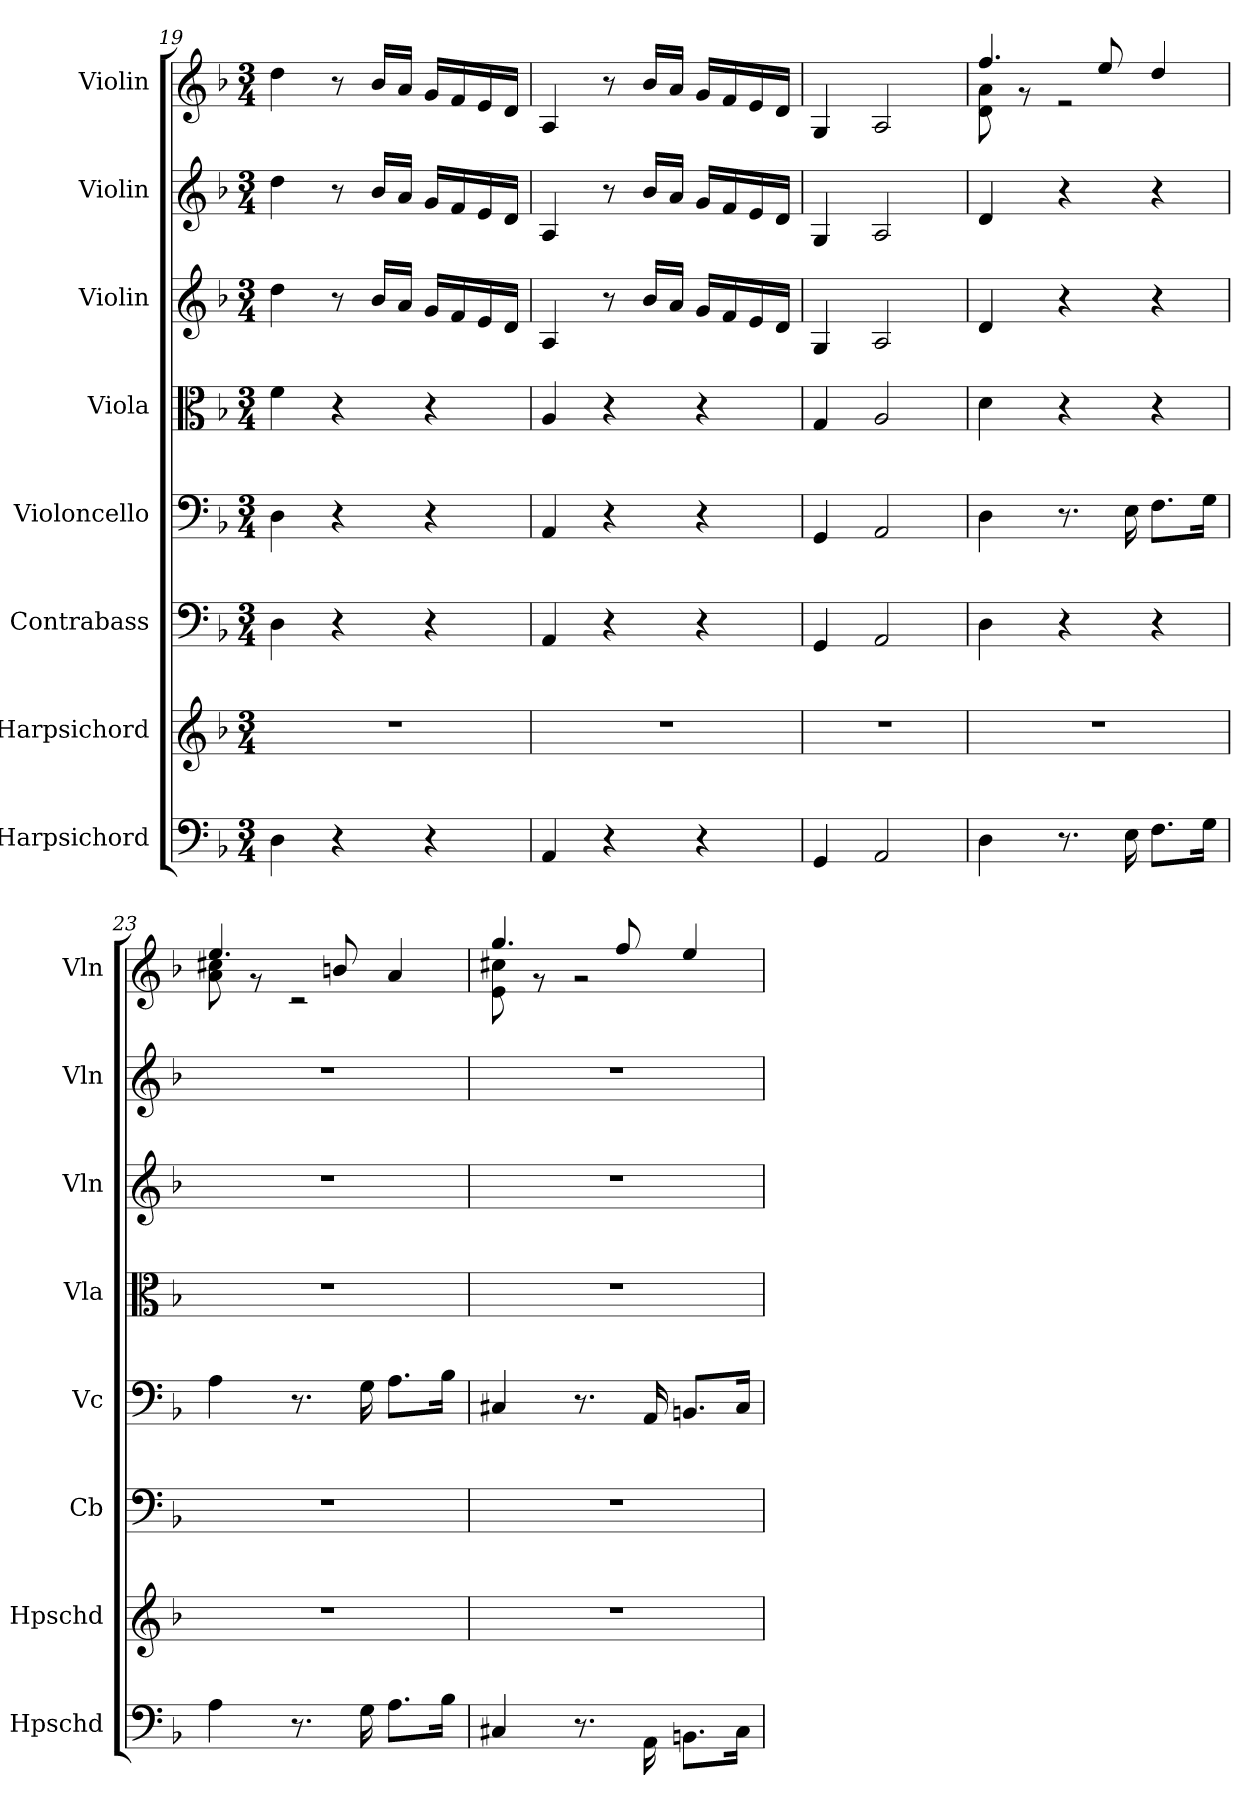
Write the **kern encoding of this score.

**kern	**kern	**kern	**kern	**kern	**kern	**kern	**kern
*part8	*part7	*part6	*part5	*part4	*part3	*part2	*part1
*staff8	*staff7	*staff6	*staff5	*staff4	*staff3	*staff2	*staff1
*I"Harpsichord	*I"Harpsichord	*I"Contrabass	*I"Violoncello	*I"Viola	*I"Violin	*I"Violin	*I"Violin
*I'Hpschd	*I'Hpschd	*I'Cb	*I'Vc	*I'Vla	*I'Vln	*I'Vln	*I'Vln
*clefF4	*clefG2	*clefF4	*clefF4	*clefC3	*clefG2	*clefG2	*clefG2
*k[b-]	*k[b-]	*k[b-]	*k[b-]	*k[b-]	*k[b-]	*k[b-]	*k[b-]
*M3/4	*M3/4	*M3/4	*M3/4	*M3/4	*M3/4	*M3/4	*M3/4
=19	=19	=19	=19	=19	=19	=19	=19
4D\	2.r	4D\	4D\	4f\	4dd\	4dd\	4dd\
4r	.	4r	4r	4r	8r	8r	8r
.	.	.	.	.	16b-/LL	16b-/LL	16b-/LL
.	.	.	.	.	16a/JJ	16a/JJ	16a/JJ
4r	.	4r	4r	4r	16g/LL	16g/LL	16g/LL
.	.	.	.	.	16f/	16f/	16f/
.	.	.	.	.	16e/	16e/	16e/
.	.	.	.	.	16d/JJ	16d/JJ	16d/JJ
=20	=20	=20	=20	=20	=20	=20	=20
4AA/	2.r	4AA/	4AA/	4A/	4A/	4A/	4A/
4r	.	4r	4r	4r	8r	8r	8r
.	.	.	.	.	16b-/LL	16b-/LL	16b-/LL
.	.	.	.	.	16a/JJ	16a/JJ	16a/JJ
4r	.	4r	4r	4r	16g/LL	16g/LL	16g/LL
.	.	.	.	.	16f/	16f/	16f/
.	.	.	.	.	16e/	16e/	16e/
.	.	.	.	.	16d/JJ	16d/JJ	16d/JJ
=21	=21	=21	=21	=21	=21	=21	=21
4GG/	2.r	4GG/	4GG/	4G/	4G/	4G/	4G/
2AA/	.	2AA/	2AA/	2A/	2A/	2A/	2A/
=22	=22	=22	=22	=22	=22	=22	=22
*	*	*	*	*	*	*	*^
4D\	2.r	4D\	4D\	4d\	4d/	4d/	4.ff/	8d\ 8a\
.	.	.	.	.	.	.	.	8r
8.r	.	4r	8.r	4r	4r	4r	.	2r
.	.	.	.	.	.	.	8ee/	.
16E\	.	.	16E\	.	.	.	.	.
8.F\L	.	4r	8.F\L	4r	4r	4r	4dd/	.
16G\Jk	.	.	16G\Jk	.	.	.	.	.
=23	=23	=23	=23	=23	=23	=23	=23	=23
4A\	2.r	2.r	4A\	2.r	2.r	2.r	4.ee/	8a\ 8cc#X\
.	.	.	.	.	.	.	.	8r
8.r	.	.	8.r	.	.	.	.	2r
.	.	.	.	.	.	.	8bn/	.
16G\	.	.	16G\	.	.	.	.	.
8.A\L	.	.	8.A\L	.	.	.	4a/	.
16B-\Jk	.	.	16B-\Jk	.	.	.	.	.
=24	=24	=24	=24	=24	=24	=24	=24	=24
4C#X/	2.r	2.r	4C#X/	2.r	2.r	2.r	4.gg/	8e\ 8cc#X\
.	.	.	.	.	.	.	.	8r
8.r	.	.	8.r	.	.	.	.	2r
.	.	.	.	.	.	.	8ff/	.
16AA\	.	.	16AA/	.	.	.	.	.
8.BBn\L	.	.	8.BBn/L	.	.	.	4ee/	.
16C#\Jk	.	.	16C#/Jk	.	.	.	.	.
*	*	*	*	*	*	*	*v	*v
=	=	=	=	=	=	=	=
*-	*-	*-	*-	*-	*-	*-	*-
